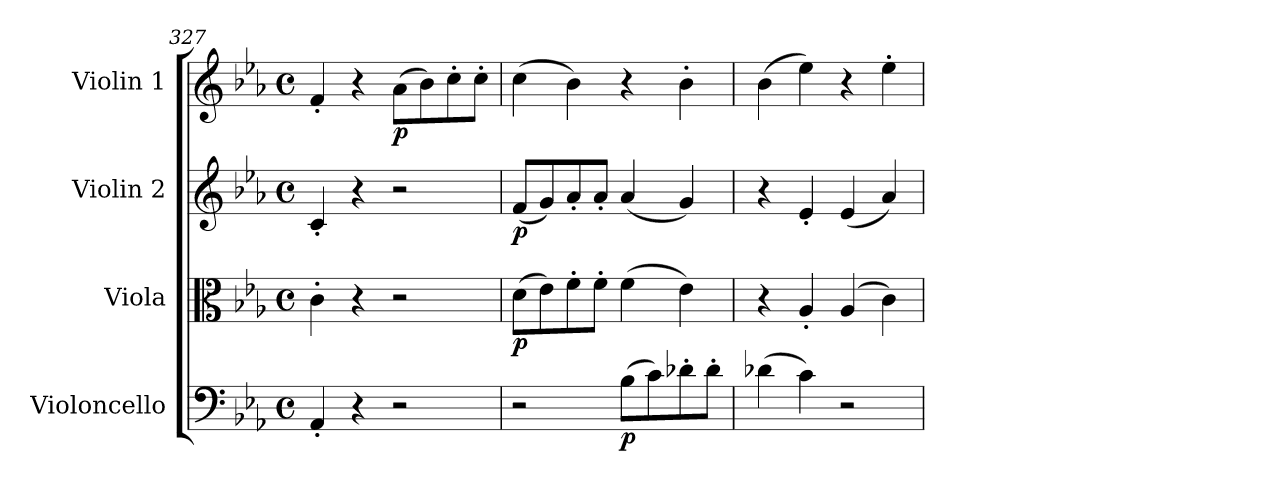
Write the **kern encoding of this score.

**kern	**dynam	**kern	**dynam	**kern	**dynam	**kern	**dynam
*part4	*part4	*part3	*part3	*part2	*part2	*part1	*part1
*staff4	*staff4	*staff3	*staff3	*staff2	*staff2	*staff1	*staff1
*I"Violoncello	*	*I"Viola	*	*I"Violin 2	*	*I"Violin 1	*
*I'Vc	*	*I'Vla	*	*I'Vln	*	*I'Vln	*
*clefF4	*	*clefC3	*	*clefG2	*	*clefG2	*
*k[b-e-a-]	*	*k[b-e-a-]	*	*k[b-e-a-]	*	*k[b-e-a-]	*
*M4/4	*	*M4/4	*	*M4/4	*	*M4/4	*
*met(c)	*	*met(c)	*	*met(c)	*	*met(c)	*
=327	=327	=327	=327	=327	=327	=327	=327
4AA-'/	.	4c'\	.	4c'/	.	4f'/	.
4r	.	4r	.	4r	.	4r	.
!	!	!	!	!	!	!	!LO:DY:b
2r	.	2r	.	2r	.	(8a-\L	p
.	.	.	.	.	.	8b-\)	.
.	.	.	.	.	.	8cc'\	.
.	.	.	.	.	.	8cc'\J	.
=328	=328	=328	=328	=328	=328	=328	=328
!	!	!	!LO:DY:b	!	!LO:DY:b	!	!
2r	.	(8d\L	p	(8f/L	p	(4cc\	.
.	.	8e-\)	.	8g/)	.	.	.
.	.	8f'\	.	8a-'/	.	4b-\)	.
.	.	8f'\J	.	8a-'/J	.	.	.
!	!LO:DY:b	!	!	!	!	!	!
(8B-\L	p	(4f\	.	(4a-/	.	4r	.
8c\)	.	.	.	.	.	.	.
8d-X'\	.	4e-\)	.	4g/)	.	4b-'\	.
8d-'\J	.	.	.	.	.	.	.
=329	=329	=329	=329	=329	=329	=329	=329
(4d-X\	.	4r	.	4r	.	(4b-\	.
4c\)	.	4A-'/	.	4e-'/	.	4ee-\)	.
2r	.	(4A-/	.	(4e-/	.	4r	.
.	.	4c\)	.	4a-/)	.	4ee-'\	.
=	=	=	=	=	=	=	=
*-	*-	*-	*-	*-	*-	*-	*-
